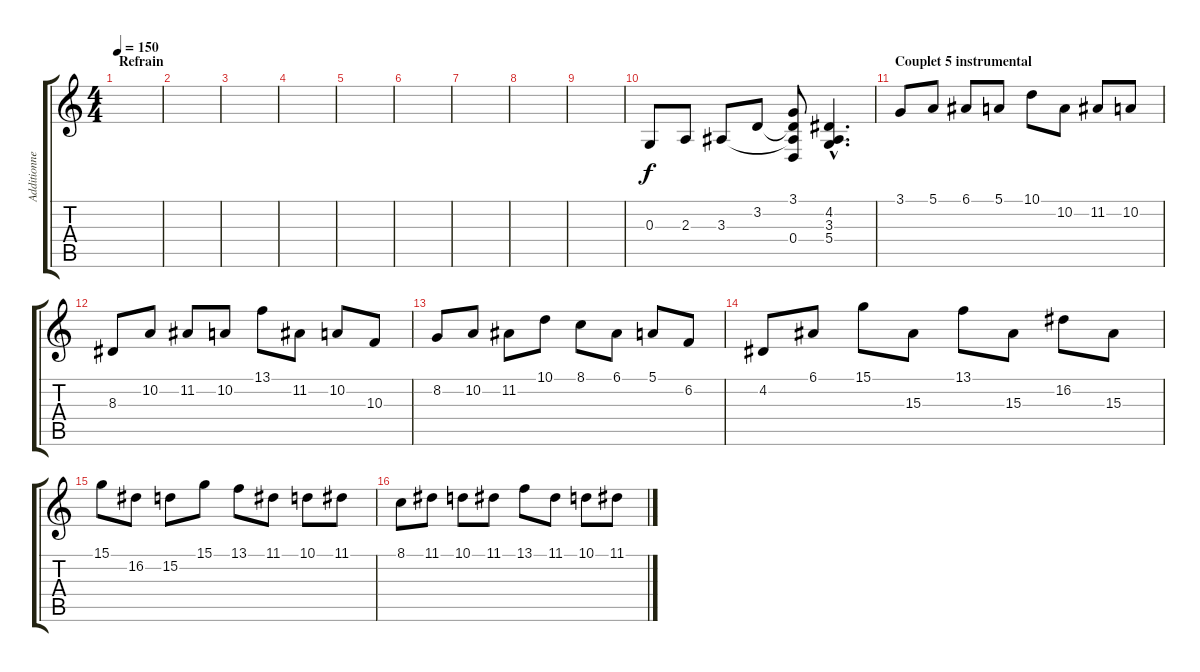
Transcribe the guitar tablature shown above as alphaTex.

\track ("Additionnel" "Additionne") {instrument musicbox}
\staff {score tabs}
\tuning (E4 B3 G3 D3 A2 E2) {hide}
\ts (4 4)
\section ("" "Refrain")
\tempo 150
\clef g2
\ks c
|
|
|
|
|
|
|
|
|
0.3.8 2.3.8 3.3.8 3.2.8 (3.1 3.2{t} 3.3{t} 0.4).8 (4.2{hac} 3.3{hac} 5.4{hac}).4{d} |
\section ("" "Couplet 5 instrumental")
3.1.8 5.1.8 6.1.8 5.1.8 10.1.8 10.2.8 11.2.8 10.2.8 |
8.3.8 10.2.8 11.2.8 10.2.8 13.1.8 11.2.8 10.2.8 10.3.8 |
8.2.8 10.2.8 11.2.8 10.1.8 8.1.8 6.1.8 5.1.8 6.2.8 |
4.2.8 6.1.8 15.1.8 15.3.8 13.1.8 15.3.8 16.2.8 15.3.8 |
15.1.8 16.2.8 15.2.8 15.1.8 13.1.8 11.1.8 10.1.8 11.1.8 |
8.1.8 11.1.8 10.1.8 11.1.8 13.1.8 11.1.8 10.1.8 11.1.8
